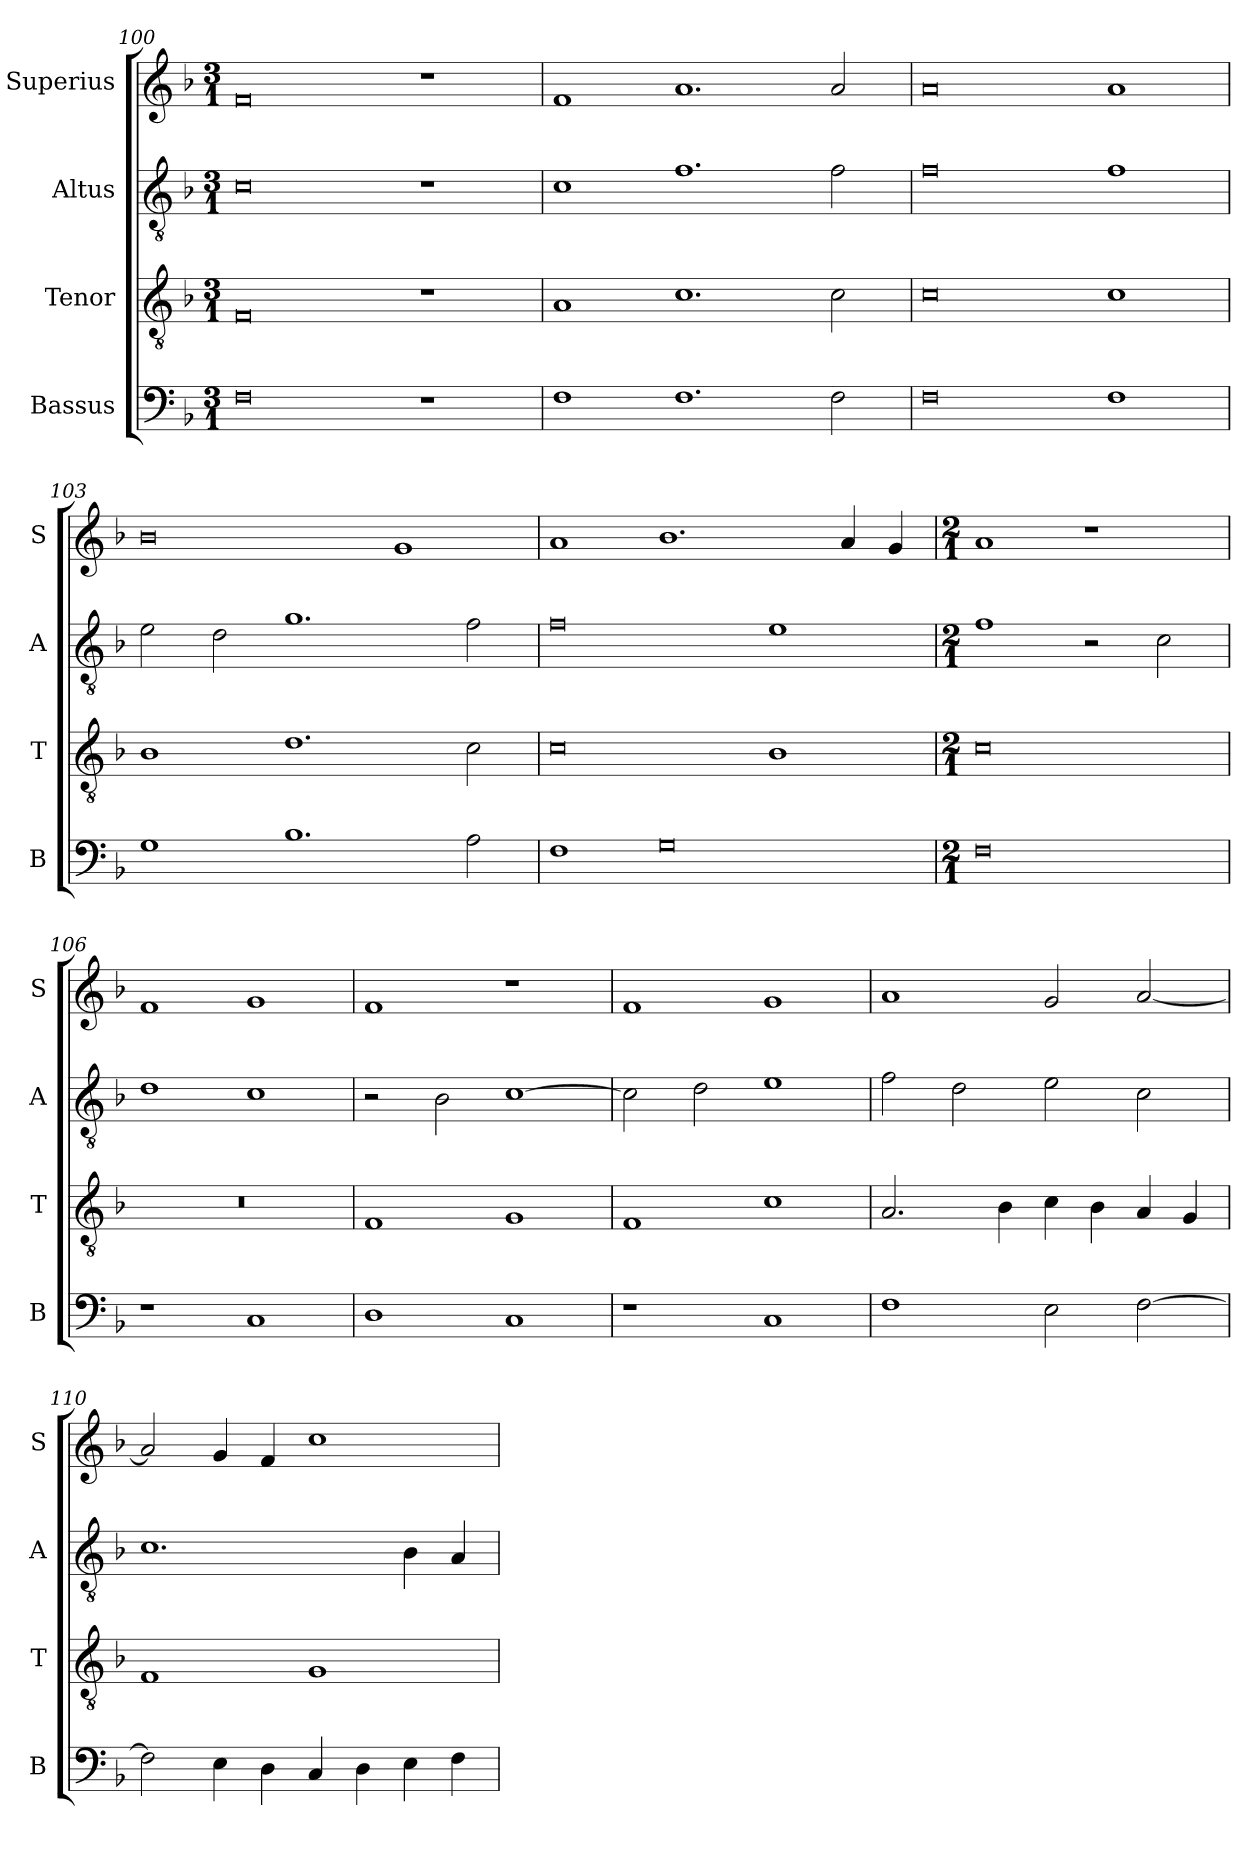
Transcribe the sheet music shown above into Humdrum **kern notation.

**kern	**kern	**kern	**kern
*part4	*part3	*part2	*part1
*staff4	*staff3	*staff2	*staff1
*I"Bassus	*I"Tenor	*I"Altus	*I"Superius
*I'B	*I'T	*I'A	*I'S
*clefF4	*clefGv2	*clefGv2	*clefG2
*k[b-]	*k[b-]	*k[b-]	*k[b-]
*F:	*F:	*F:	*F:
*M3/1	*M3/1	*M3/1	*M3/1
=100	=100	=100	=100
0F	0F	0c	0f
1r	1r	1r	1r
=101	=101	=101	=101
1F	1A	1c	1f
1.F	1.c	1.f	1.a
2F	2c	2f	2a
=102	=102	=102	=102
0F	0c	0f	0a
1F	1c	1f	1a
=103	=103	=103	=103
1G	1B-	2e	0b-
.	.	2d	.
1.B-	1.d	1.g	.
.	.	.	1g
2A	2c	2f	.
=104	=104	=104	=104
1F	0c	0f	1a
0G	.	.	1.b-
.	1B-	1e	.
.	.	.	4a
.	.	.	4g
=105	=105	=105	=105
*M2/1	*M2/1	*M2/1	*M2/1
0F	0c	1f	1a
.	.	2r	1r
.	.	2c	.
=106	=106	=106	=106
1r	0r	1d	1f
1C	.	1c	1g
=107	=107	=107	=107
1D	1F	2r	1f
.	.	2B-	.
1C	1G	[1c	1r
=108	=108	=108	=108
1r	1F	2c]	1f
.	.	2d	.
1C	1c	1e	1g
=109	=109	=109	=109
1F	2.A	2f	1a
.	.	2d	.
.	4B-	.	.
2E	4c	2e	2g
.	4B-	.	.
[2F	4A	2c	[2a
.	4G	.	.
=110	=110	=110	=110
2F]	1F	1.c	2a]
4E	.	.	4g
4D	.	.	4f
4C	1G	.	1cc
4D	.	.	.
4E	.	4B-	.
4F	.	4A	.
=	=	=	=
*-	*-	*-	*-
